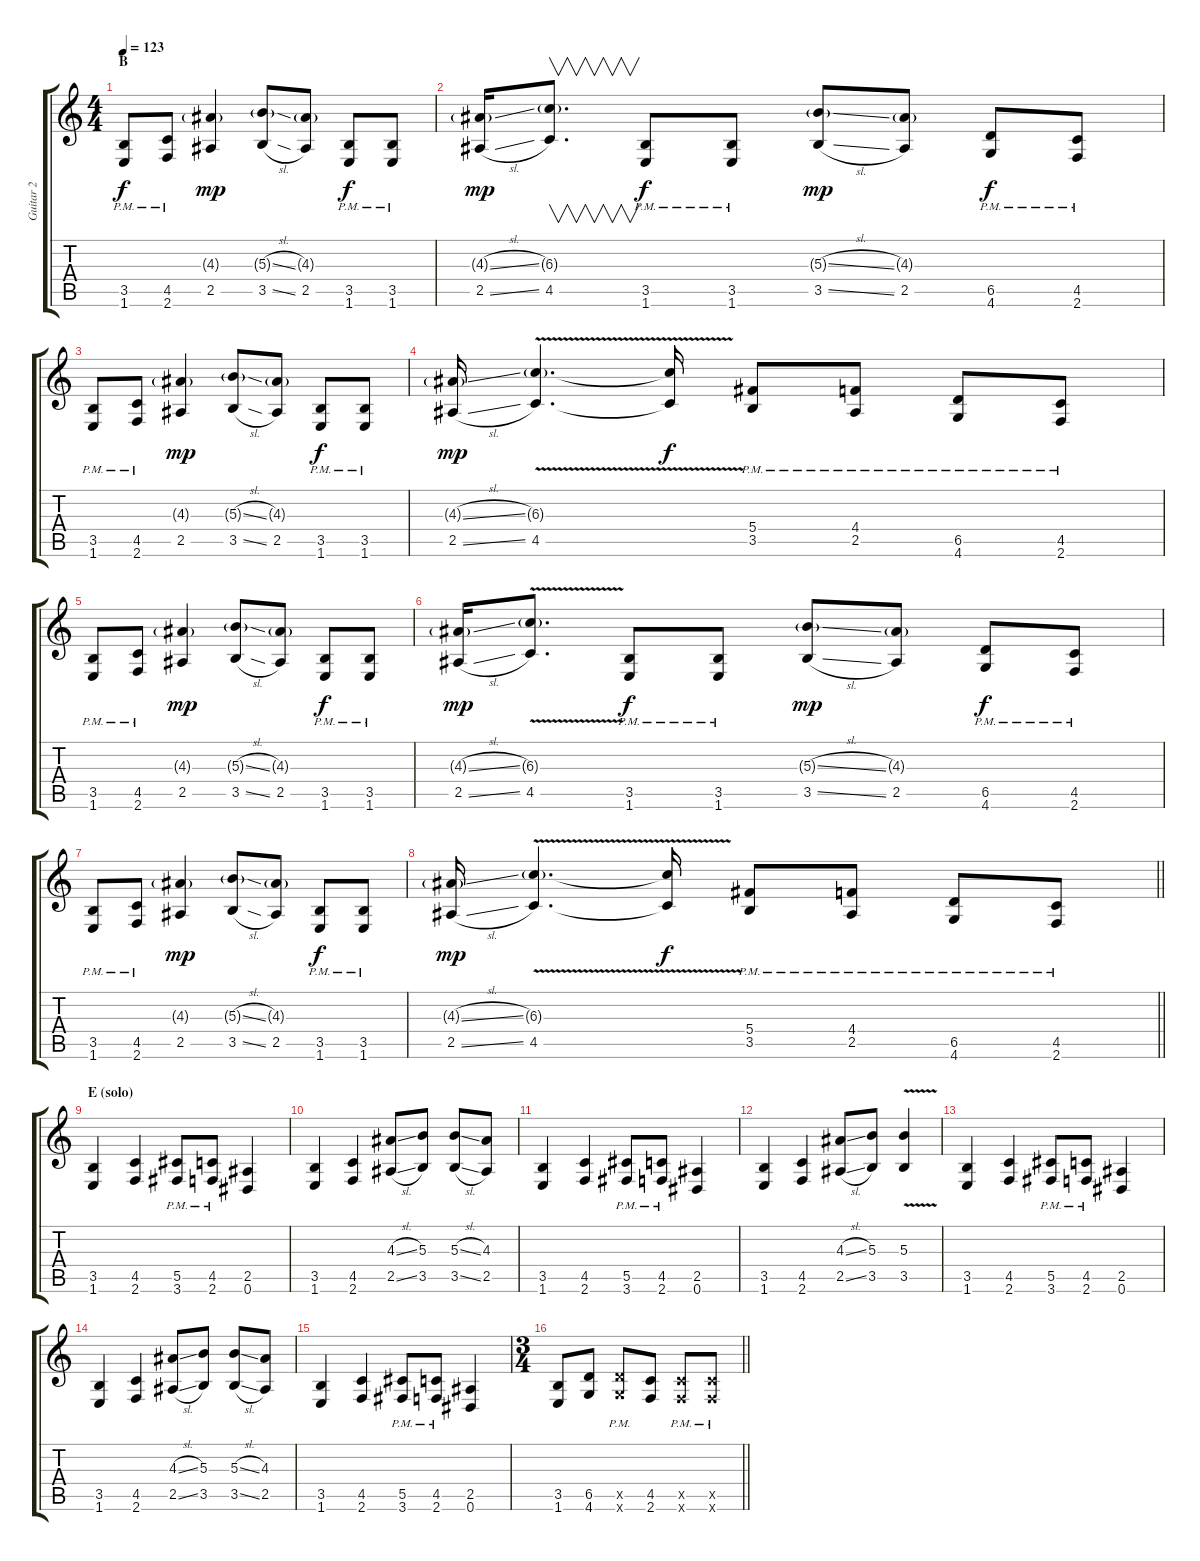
\track ("Guitar 2" "Guitar 2") {instrument distortionguitar}
\staff {score tabs}
\tuning (Eb4 Bb3 Gb3 Db3 Ab2 Eb2) {hide}
\ts (4 4)
\section ("" "B")
\tempo 123
\clef g2
\ks c
(3.5{pm} 1.6{pm}).8{dy f} (4.5{pm} 2.6{pm}).8 (4.3{g} 2.5).4{dy mp} (5.3{sl g} 3.5{sl}).8 (4.3{g} 2.5).8 (3.5{pm} 1.6{pm}).8{dy f} (3.5{pm} 1.6{pm}).8 |
(4.3{sl g} 2.5{sl}).16{dy mp} (6.3{g} 4.5).8{v d} (3.5{pm} 1.6{pm}).8{dy f} (3.5{pm} 1.6{pm}).8 (5.3{sl g} 3.5{sl}).8{dy mp} (4.3{g} 2.5).8 (6.5{pm} 4.6{pm}).8{dy f} (4.5{pm} 2.6{pm}).8 |
(3.5{pm} 1.6{pm}).8 (4.5{pm} 2.6{pm}).8 (4.3{g} 2.5).4{dy mp} (5.3{sl g} 3.5{sl}).8 (4.3{g} 2.5).8 (3.5{pm} 1.6{pm}).8{dy f} (3.5{pm} 1.6{pm}).8 |
(4.3{sl g} 2.5{sl}).16{dy mp} (6.3{v g} 4.5{v}).4{d} (6.3{t} 4.5{t}).16{dy f} (5.4{pm} 3.5{pm}).8 (4.4{pm} 2.5{pm}).8 (6.5{pm} 4.6{pm}).8 (4.5{pm} 2.6{pm}).8 |
(3.5{pm} 1.6{pm}).8 (4.5{pm} 2.6{pm}).8 (4.3{g} 2.5).4{dy mp} (5.3{sl g} 3.5{sl}).8 (4.3{g} 2.5).8 (3.5{pm} 1.6{pm}).8{dy f} (3.5{pm} 1.6{pm}).8 |
(4.3{sl g} 2.5{sl}).16{dy mp} (6.3{g} 4.5{v}).8{d} (3.5{pm} 1.6{pm}).8{dy f} (3.5{pm} 1.6{pm}).8 (5.3{sl g} 3.5{sl}).8{dy mp} (4.3{g} 2.5).8 (6.5{pm} 4.6{pm}).8{dy f} (4.5{pm} 2.6{pm}).8 |
(3.5{pm} 1.6{pm}).8 (4.5{pm} 2.6{pm}).8 (4.3{g} 2.5).4{dy mp} (5.3{sl g} 3.5{sl}).8 (4.3{g} 2.5).8 (3.5{pm} 1.6{pm}).8{dy f} (3.5{pm} 1.6{pm}).8 |
\barLineRight lightlight
(4.3{sl g} 2.5{sl}).16{dy mp} (6.3{v g} 4.5{v}).4{d} (6.3{t} 4.5{t}).16{dy f} (5.4{pm} 3.5{pm}).8 (4.4{pm} 2.5{pm}).8 (6.5{pm} 4.6{pm}).8 (4.5{pm} 2.6{pm}).8 |
\section ("" "E (solo)")
(3.5 1.6).4 (4.5 2.6).4 (5.5{pm} 3.6{pm}).8 (4.5{pm} 2.6{pm}).8 (2.5 0.6).4 |
(3.5 1.6).4 (4.5 2.6).4 (4.3{sl} 2.5{sl}).8 (5.3 3.5).8 (5.3{sl} 3.5{sl}).8 (4.3 2.5).8 |
(3.5 1.6).4 (4.5 2.6).4 (5.5{pm} 3.6{pm}).8 (4.5{pm} 2.6{pm}).8 (2.5 0.6).4 |
(3.5 1.6).4 (4.5 2.6).4 (4.3{sl} 2.5{sl}).8 (5.3 3.5).8 (5.3{v} 3.5{v}).4 |
(3.5 1.6).4 (4.5 2.6).4 (5.5{pm} 3.6{pm}).8 (4.5{pm} 2.6{pm}).8 (2.5 0.6).4 |
(3.5 1.6).4 (4.5 2.6).4 (4.3{sl} 2.5{sl}).8 (5.3 3.5).8 (5.3{sl} 3.5{sl}).8 (4.3 2.5).8 |
(3.5 1.6).4 (4.5 2.6).4 (5.5{pm} 3.6{pm}).8 (4.5{pm} 2.6{pm}).8 (2.5 0.6).4 |
\ts (3 4)
\barLineRight lightlight
(3.5 1.6).8 (6.5 4.6).8 (6.5{pm x} 4.6{pm x}).8 (4.5 2.6).8 (4.5{pm x} 2.6{pm x}).8 (4.5{pm x} 2.6{pm x}).8
